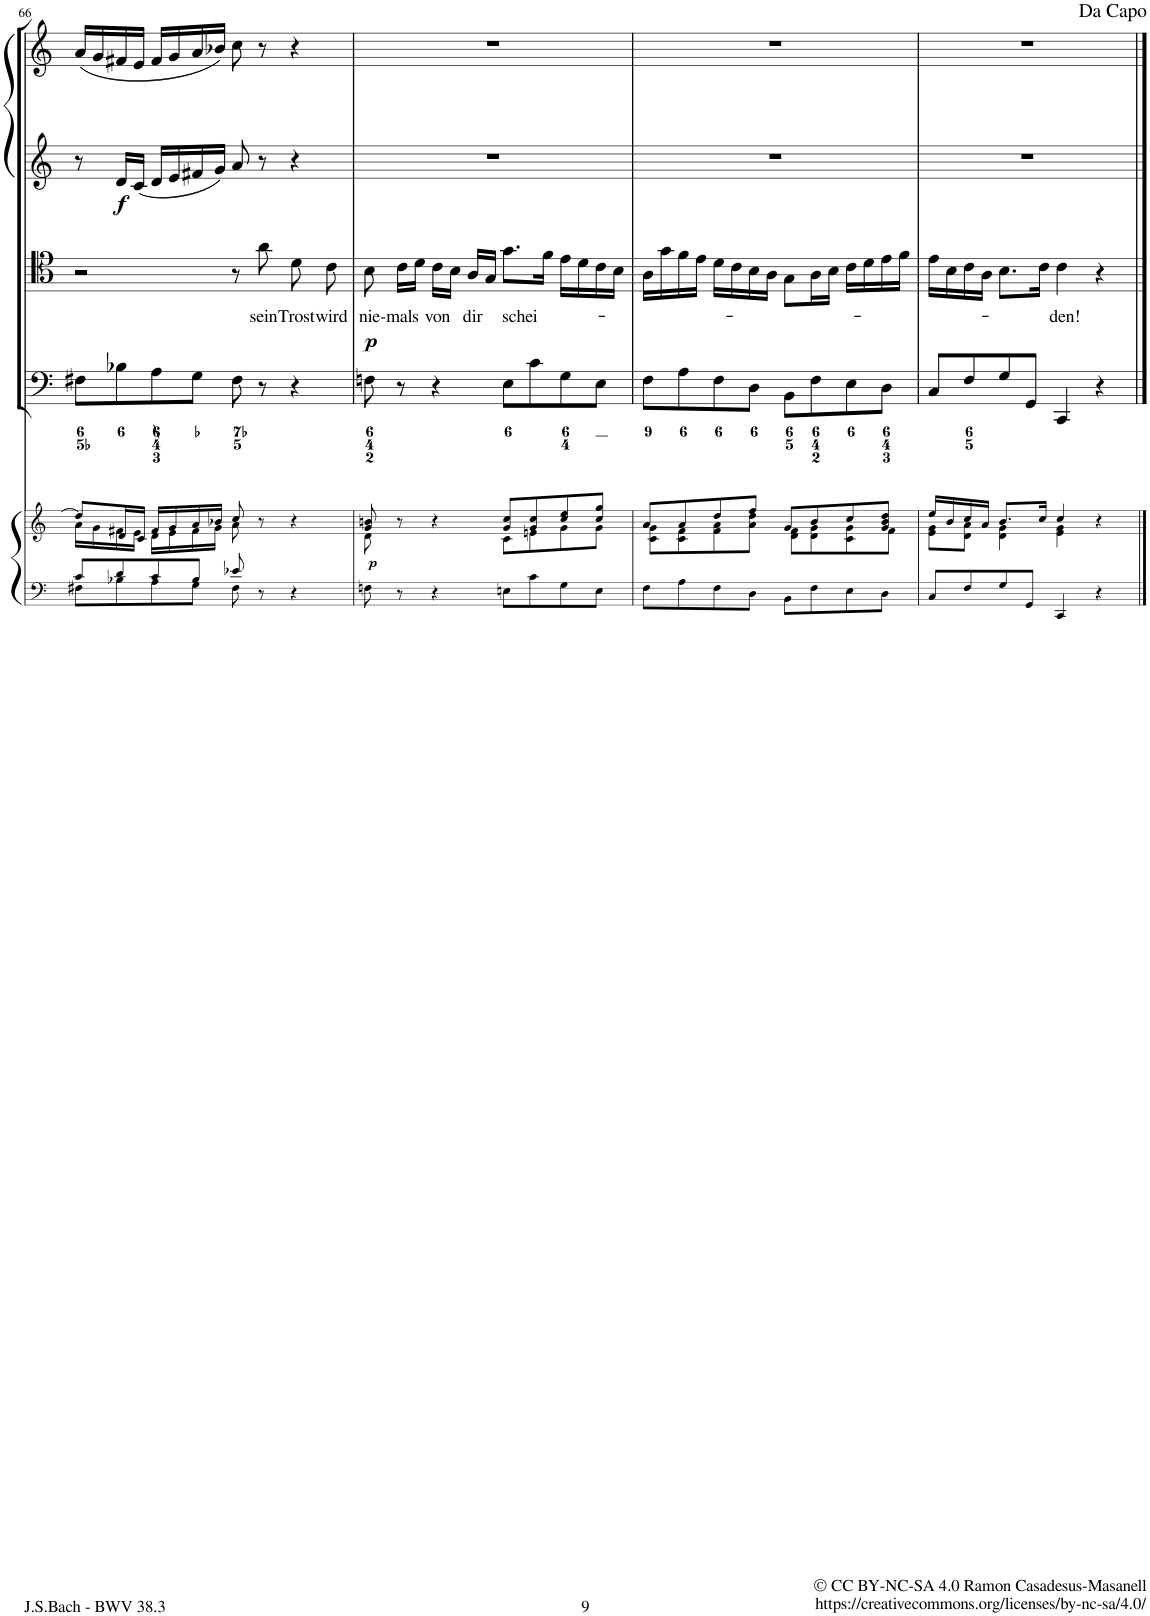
**kern	**kern	**dynam	**kern	**dynam	**kern	**text	**kern	**dynam	**kern
*part5	*part5	*part5	*part4	*part4	*part3	*part3	*part2	*part2	*part1
*staff6	*staff5	*staff5/6	*staff4	*staff4	*staff3	*staff3	*staff2	*staff2	*staff1
*I"Piano reduction	*	*	*I"Continuo	*	*I"Tenore	*	*I"Oboe II	*	*I"Oboe I
*I'Pno	*	*	*	*	*	*	*I'Ob	*	*I'Ob
!!LO:PB:g=z
*clefF4	*clefG2	*	*clefF4	*	*clefC4	*	*clefG2	*	*clefG2
*k[]	*k[]	*	*k[]	*	*k[]	*	*k[]	*	*k[]
*M4/4	*M4/4	*	*M4/4	*	*M4/4	*	*M4/4	*	*M4/4
*met(c)	*met(c)	*	*met(c)	*	*met(c)	*	*met(c)	*	*met(c)
=66	=66	=66	=66	=66	=66	=66	=66	=66	=66
*^	*^	*	*	*	*	*	*	*	*
8c/L	8F#X\L	8dd/L]	16a\LL	.	8F#X\L	.	2r	.	8r	.	(16a/LL
.	.	.	16g\	.	.	.	.	.	.	.	16g/
!	!	!	!	!	!	!	!	!	!	!LO:DY:b	!
8d/	8B-X\	16d/L	16f#X\	.	8B-X\	.	.	.	16d/LL	f	16f#X/
.	.	16c/JJ	16e\JJ	.	.	.	.	.	(16c/JJ	.	16e/JJ
8c/	8A\	16f#/LL	16d\LL	.	8A\	.	.	.	16d/LL	.	16f#/LL
.	.	16g/	16e\	.	.	.	.	.	16e/	.	16g/
8B-/J	8G\J	16a/	16f#\	.	8G\J	.	.	.	16f#X/	.	16a/
.	.	16b-X/JJ	16g\JJ	.	.	.	.	.	16g/JJ)	.	16b-X/JJ)
8e-X/	8F#\	8cc/	8a\	.	8F#\	.	8r	.	8a/	.	8cc\
!	!	!	!	!	!	!	!	!LO:LY:b	!	!	!
8r	8ryy	8r	8ryy	.	8r	.	8a\	sein	8r	.	8r
!	!	!	!	!	!	!	!	!LO:LY:b	!	!	!
4r	4ryy	4r	4ryy	.	4r	.	8d\	Trost	4r	.	4r
!	!	!	!	!	!	!	!	!LO:LY:b	!	!	!
.	.	.	.	.	.	.	8c\	wird	.	.	.
*v	*v	*	*	*	*	*	*	*	*	*	*
=67	=67	=67	=67	=67	=67	=67	=67	=67	=67	=67
!	!	!	!LO:DY:b	!	!LO:DY:a	!	!LO:LY:b	!	!	!
8Fn\	8g/ 8bn/	8d\	p	8Fn\	p	8B\	nie-	1r	.	1r
!	!	!	!	!	!	!	!LO:LY:b	!	!	!
8r	8r	8ryy	.	8r	.	16c\LL	mals	.	.	.
.	.	.	.	.	.	16d\JJ	.	.	.	.
!	!	!	!	!	!	!	!LO:LY:b	!	!	!
4r	4r	4ryy	.	4r	.	16c\LL	von	.	.	.
.	.	.	.	.	.	16B\JJ	.	.	.	.
!	!	!	!	!	!	!	!LO:LY:b	!	!	!
.	.	.	.	.	.	16A/LL	dir	.	.	.
.	.	.	.	.	.	16G/JJ	.	.	.	.
!	!	!	!	!	!	!	!LO:LY:b	!	!	!
8En\L	8g/ 8cc/L	8c\L	.	8E\L	.	8.g\L	schei-	.	.	.
8c\	8g/ 8cc/	8en\	.	8c\	.	.	.	.	.	.
.	.	.	.	.	.	16f\Jk	.	.	.	.
8G\	8cc/ 8ee/	8g\	.	8G\	.	16e\LL	.	.	.	.
.	.	.	.	.	.	16d\	.	.	.	.
8E\J	8cc/ 8gg/J	8g\J	.	8E\J	.	16c\	.	.	.	.
.	.	.	.	.	.	16B\JJ	.	.	.	.
=68	=68	=68	=68	=68	=68	=68	=68	=68	=68	=68
8F\L	8a/L	8c\ 8g\L	.	8F\L	.	16A\LL	.	1r	.	1r
.	.	.	.	.	.	16g\	.	.	.	.
8A\	8a/	8c\ 8f\	.	8A\	.	16f\	.	.	.	.
.	.	.	.	.	.	16e\JJ	.	.	.	.
8F\	8dd/	8f\ 8a\	.	8F\	.	16d\LL	.	.	.	.
.	.	.	.	.	.	16c\	.	.	.	.
8D\J	8ff/J	8a\ 8dd\J	.	8D\J	.	16B\	.	.	.	.
.	.	.	.	.	.	16A\JJ	.	.	.	.
8BB\L	8g/L	8d\ 8f\L	.	8BB\L	.	8G\L	.	.	.	.
8F\	8b/	8d\ 8g\	.	8F\	.	16A\L	.	.	.	.
.	.	.	.	.	.	16B\JJ	.	.	.	.
8E\	8cc/	8c\ 8g\	.	8E\	.	16c\LL	.	.	.	.
.	.	.	.	.	.	16d\	.	.	.	.
8D\J	8g/ 8b/ 8dd/J	8f\J	.	8D\J	.	16e\	.	.	.	.
.	.	.	.	.	.	16f\JJ	.	.	.	.
=69	=69	=69	=69	=69	=69	=69	=69	=69	=69	=69
8C/L	16ee/LL	8e\ 8g\L	.	8C/L	.	16e\LL	.	1r	.	1r
.	16b/	.	.	.	.	16B\	.	.	.	.
8F/	16cc/	8d\ 8a\J	.	8F/	.	16c\	.	.	.	.
.	16a/JJ	.	.	.	.	16A\JJ	.	.	.	.
8G/	8.b/L	4d\ 4g\	.	8G/	.	8.B\L	.	.	.	.
8GG/J	.	.	.	8GG/J	.	.	.	.	.	.
.	16cc/Jk	.	.	.	.	16c\Jk	.	.	.	.
!	!	!	!	!	!	!	!LO:LY:b	!	!	!
4CC/	4cc/	4e\ 4g\	.	4CC/	.	4c\	den!	.	.	.
4r	4r	4ryy	.	4r	.	4r	.	.	.	.
*	*v	*v	*	*	*	*	*	*	*	*
==	==	==	==	==	==	==	==	==	==
*-	*-	*-	*-	*-	*-	*-	*-	*-	*-
